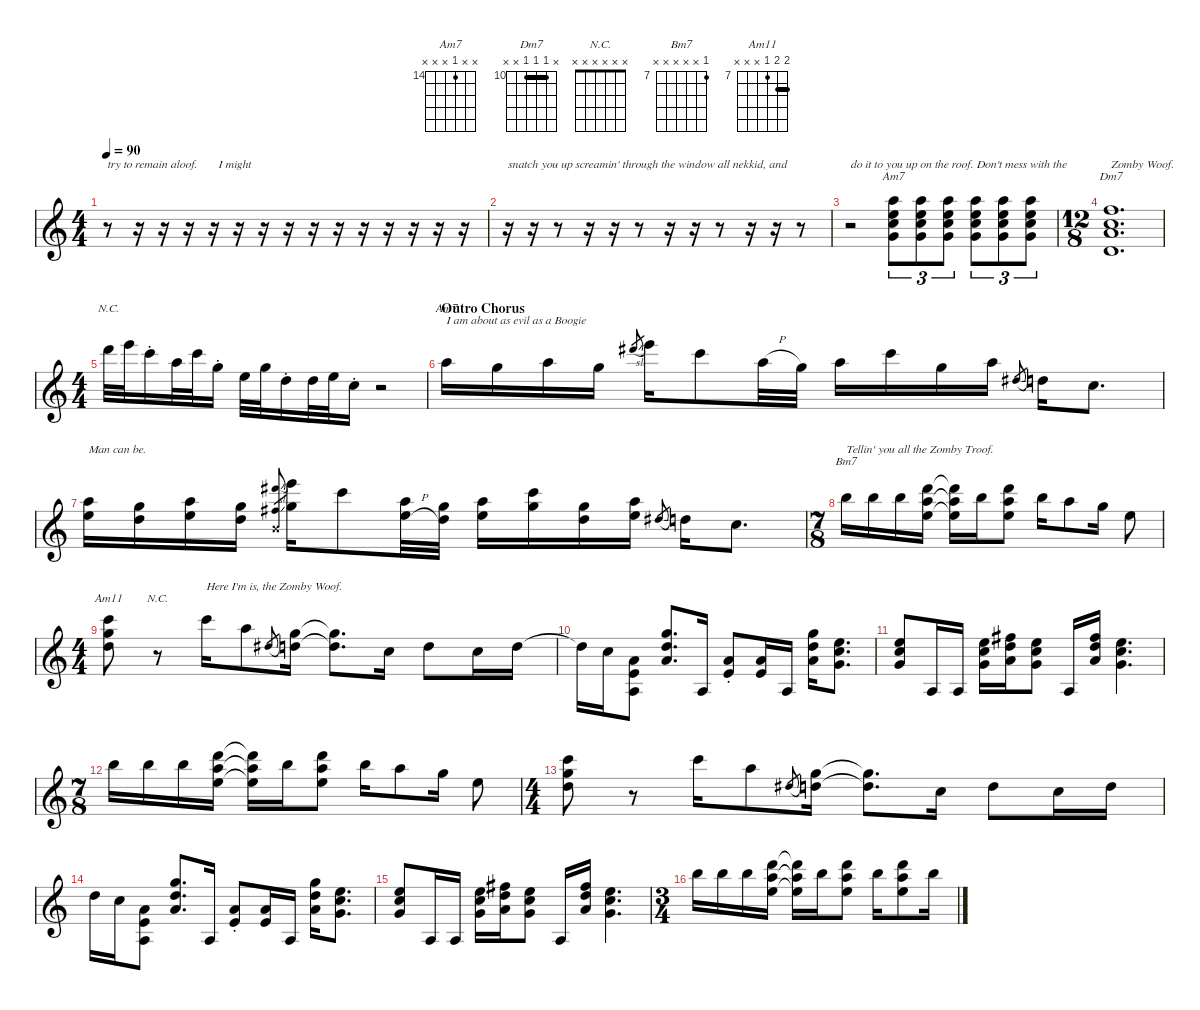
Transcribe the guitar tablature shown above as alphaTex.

\defaultSystemsLayout 4
\hideDynamics
\bracketExtendMode nobrackets
\singleTrackTrackNamePolicy hidden
\multiTrackTrackNamePolicy hidden
\otherSystemsTrackNameOrientation horizontal
\track ("Keyboard" "Keyboard") {instrument overdrivenguitar}
\staff {score}
\tuning (E4 B3 G3 D3 A2 E2)
\chord ("Am7" x x x x x x)
\chord ("Dm7" x 10 10 10 x x) {firstfret 10 barre (10 10)}
\chord ("N.C." 10 x x x x x) {firstfret 10}
\chord ("Am7" x x 14 x x x) {firstfret 14}
\chord ("Bm7" 7 x x x x x) {firstfret 7}
\chord ("Am11" 8 8 7 x x x) {firstfret 7 barre 8}
\chord ("N.C." x x x x x x)
\ts (4 4)
\tempo 90
\clef g2
\ks c
r.8{txt "try to remain aloof.       I might" dy f beam Down} r.16{beam Down} r.16{beam Down} r.16{beam Down} r.16{beam Down} r.16{beam Down} r.16{beam Down} r.16{beam Down} r.16{beam Down} r.16{beam Down} r.16{beam Down} r.16{beam Down} r.16{beam Down} r.16{beam Down} r.16{beam Down} |
r.16{txt "snatch you up screamin' through the window all nekkid, and" beam Down} r.16{beam Down} r.8{beam Down} r.16{beam Down} r.16{beam Down} r.8{beam Down} r.16{beam Down} r.16{beam Down} r.8{beam Down} r.16{beam Down} r.16{beam Down} r.8{beam Down} |
r.2{txt "do it to you up on the roof. Don't mess with the" beam Down} (5.1 5.2 5.3 5.4).8{tu (3 2) ch "Am7" dy mf beam Down} (5.1 5.2 5.3 5.4).8{tu (3 2) beam Down} (5.1 5.2 5.3 5.4).8{tu (3 2) beam Down} (5.1 5.2 5.3 5.4).8{tu (3 2) beam Down} (5.1 5.2 5.3 5.4).8{tu (3 2) beam Down} (5.1 5.2 5.3 5.4).8{tu (3 2) beam Down} |
\ts (12 8)
\beaming (8 3 3 3 3)
(6.2 5.3 7.4 5.5).1{d ch "Dm7" txt "Zomby Woof." beam Up} |
\ts (4 4)
\beaming (8 2 2 2 2)
10.1.32{ch "N.C." beam Down} 12.1.32{beam Down} 13.2{st}.16{beam Down} 10.2.32{beam Down} 13.2.32{beam Down} 12.3{st}.16{beam Down} 9.3.32{beam Down} 12.3.32{beam Down} 12.4{st}.16{beam Down} 12.4.32{beam Down} 9.3.32{beam Down} 10.4{st}.16{beam Down} r.2{beam Down} |
\section ("" "Outro Chorus")
14.3.16{ch "Am7" txt "I am about as evil as a Boogie" beam Down} 12.3.16{beam Down} 14.3.16{beam Down} 12.3.16{beam Down} 11.1{sl acc #}.8{gr beam Up} 12.1.16{beam Down} 13.2.8{beam Down} 14.3{h}.32{beam Down} 12.3.32{beam Down} 14.3.16{beam Down} 13.2.16{beam Down} 12.3.16{beam Down} 14.3.16{beam Down} 13.4{sl acc #}.8{gr beam Up} 12.4.16{beam Down} 10.4.8{d beam Down} |
(14.3 14.4).16{txt "Man can be." beam Down} (12.3 12.4).16{beam Down} (14.3 14.4).16{beam Down} (12.4 12.3).16{beam Down} (11.3{sl acc #} 0.2{x} 11.1{sl acc #}).8{gr beam Up} (12.1 12.3).16{beam Down} 13.2.8{beam Down} (14.3{h} 14.4{h}).32{beam Down} (12.4 12.3).32{beam Down} (14.3 14.4).16{beam Down} (12.3 13.2).16{beam Down} (12.3 12.4).16{beam Down} (14.4 14.3).16{beam Down} 13.4{sl acc #}.8{gr beam Up} 12.4.16{beam Down} 10.4.8{d beam Down} |
\ts (7 8)
\beaming (8 3 2 2)
7.1.16{ch "Bm7" txt "Tellin' you all the Zomby Troof." beam Down} 7.1.16{beam Down} 7.1.16{beam Down} (10.1 10.2 9.3).16{beam Down beam split} (9.3{t} 10.2{t} 10.1{t}).16{beam Down} 7.1.16{beam Down beam merge} (10.1 10.2 9.3).8{beam Down beam split} 7.1.16{beam Down} 10.2.8{beam Down beam merge} 8.2.16{beam Down beam split} 9.3.8{beam Down} |
\ts (4 4)
\beaming (8 2 2 2 2)
(8.1 8.2 7.3).8{ch "Am11" beam Down} r.8{ch "N.C." beam Down} 8.1.16{txt "Here I'm is, the Zomby Woof." beam Down} 5.1.8{beam Down} 4.2{h acc #}.8{gr beam Up} (3.2 3.1).16{beam Down} (3.2{t} 3.1{t}).8{d beam Down} 5.3.16{beam Down} 3.2.8{beam Down} 5.3.16{beam Down} 3.2.16{beam Down} |
3.2{t}.16{beam Down} 5.3.16{beam Down} (2.3 2.4 0.5).8{beam Down} (3.1 2.3 3.2).8{d beam Up} 0.5.16{beam Up} (2.4 2.3{st}).8{beam Up} (2.3 2.4).16{beam Up} 0.5.16{beam Up} (2.3 3.2 3.1).16{beam Down} (5.2 5.3 5.4).8{d beam Down} |
(5.4 5.3 5.2).8{beam Up} 0.5.16{beam Up} 0.5.16{beam Up} (5.3 5.4 5.2).16{beam Down} (7.3 7.2{acc #} 7.4).16{beam Down} (5.4 5.3 5.2).8{beam Down} 0.5.16{beam Up} (7.3 7.4 7.2{acc #}).16{beam Up} (5.4 5.2 5.3).4{d beam Down} |
\ts (7 8)
\beaming (8 3 2 2)
7.1.16{beam Down} 7.1.16{beam Down} 7.1.16{beam Down} (10.1 10.2 9.3).16{beam Down beam split} (9.3{t} 10.2{t} 10.1{t}).16{beam Down} 7.1.16{beam Down beam merge} (10.1 10.2 9.3).8{beam Down beam split} 7.1.16{beam Down} 10.2.8{beam Down beam merge} 8.2.16{beam Down beam split} 9.3.8{beam Down} |
\ts (4 4)
\beaming (8 2 2 2 2)
(8.1 8.2 7.3).8{beam Down} r.8{beam Down} 8.1.16{beam Down} 5.1.8{beam Down} 4.2{h acc #}.8{gr beam Up} (3.2 3.1).16{beam Down} (3.2{t} 3.1{t}).8{d beam Down} 5.3.16{beam Down} 3.2.8{beam Down} 5.3.16{beam Down} 3.2.16{beam Down} |
3.2.16{beam Down} 5.3.16{beam Down} (2.3 2.4 0.5).8{beam Down} (3.2 2.3 3.1).8{d beam Up} 0.5.16{beam Up} (2.4{st} 2.3).8{beam Up} (2.3 2.4).16{beam Up} 0.5.16{beam Up} (2.3 3.2 3.1).16{beam Down} (5.2 5.3 5.4).8{d beam Down} |
(5.2 5.4 5.3).8{beam Up} 0.5.16{beam Up} 0.5.16{beam Up} (5.3 5.4 5.2).16{beam Down} (7.3 7.2{acc #} 7.4).16{beam Down} (5.3 5.4 5.2).8{beam Down beam split} 0.5.16{beam Up} (7.3 7.4 7.2{acc #}).16{beam Up} (5.4 5.2 5.3).4{d beam Down} |
\ts (3 4)
\beaming (8 2 2 2)
7.1.16{beam Down} 7.1.16{beam Down} 7.1.16{beam Down} (10.1 10.2 9.3).16{beam Down} (10.1{t} 10.2{t} 9.3{t}).16{beam Down} 7.1.16{beam Down} (10.1 10.2 9.3).8{beam Down} 7.1.16{beam Down} (10.1 9.3 10.2).8{beam Down} 7.1.16{beam Down}
